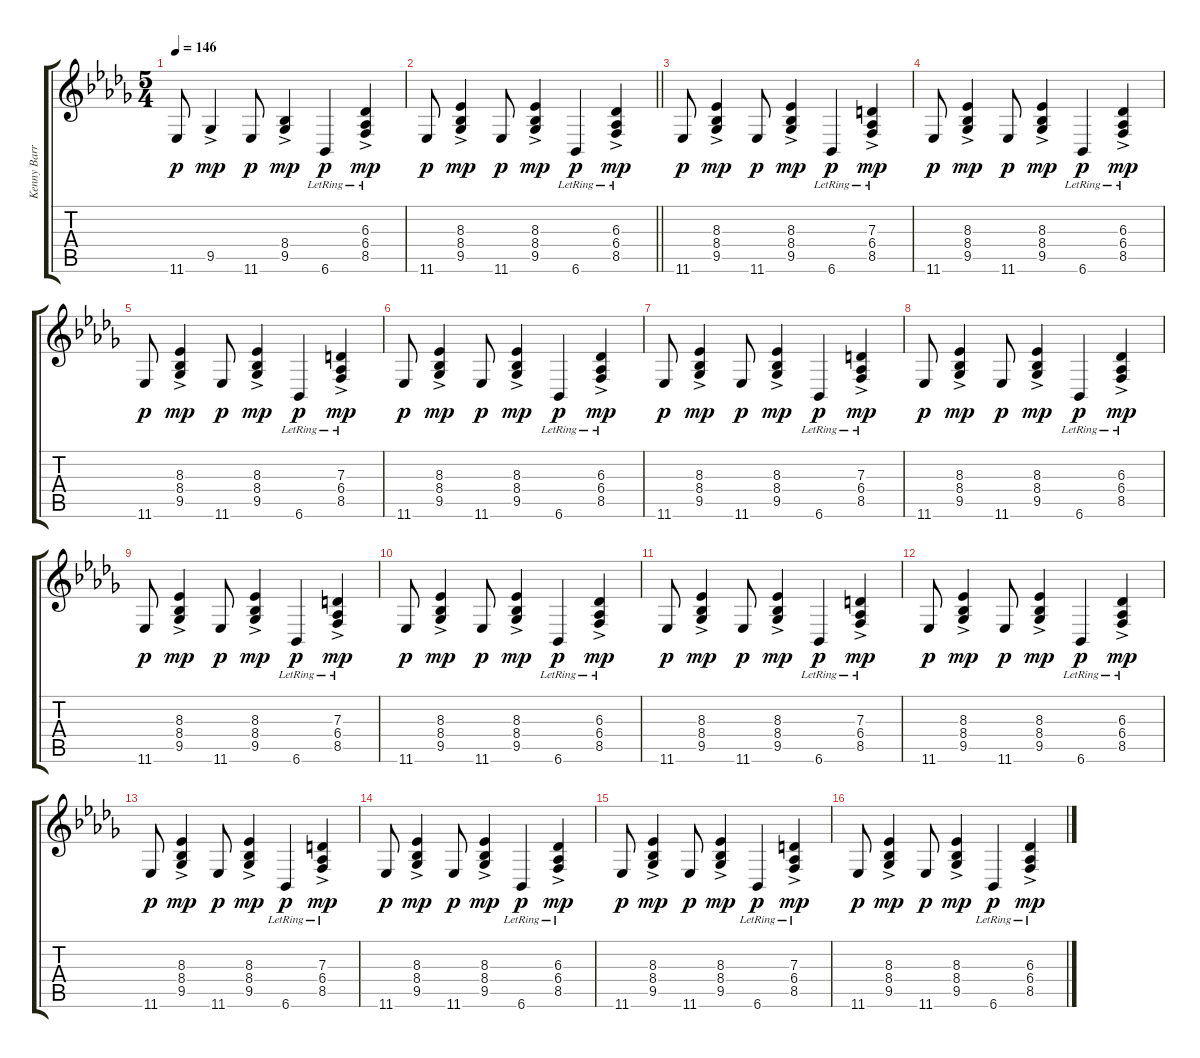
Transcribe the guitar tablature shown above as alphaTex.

\track ("Kenny Barron Piano Rhythm" "Kenny Barr") {instrument electricgrandpiano}
\staff {score tabs}
\tuning (E4 B3 G3 D3 A2 E2) {hide}
\ts (5 4)
\tempo 146
\clef g2
\ks db
11.6.8{dy p} 9.5{ac}.4{dy mp} 11.6.8{dy p} (8.4{ac} 9.5{ac}).4{dy mp} 6.6{lr}.4{dy p} (6.3{ac lr} 6.4{ac lr} 8.5{ac lr}).4{dy mp} |
\barLineRight lightlight
11.6.8{dy p} (8.3{ac} 8.4{ac} 9.5{ac}).4{dy mp} 11.6.8{dy p} (8.3{ac} 8.4{ac} 9.5{ac}).4{dy mp} 6.6{lr}.4{dy p} (6.3{ac lr} 6.4{ac lr} 8.5{ac lr}).4{dy mp} |
11.6.8{dy p} (8.3{ac} 8.4{ac} 9.5{ac}).4{dy mp} 11.6.8{dy p} (8.3{ac} 8.4{ac} 9.5{ac}).4{dy mp} 6.6{lr}.4{dy p} (7.3{ac lr} 6.4{ac lr} 8.5{ac lr}).4{dy mp} |
11.6.8{dy p} (8.3{ac} 8.4{ac} 9.5{ac}).4{dy mp} 11.6.8{dy p} (8.3{ac} 8.4{ac} 9.5{ac}).4{dy mp} 6.6{lr}.4{dy p} (6.3{ac lr} 6.4{ac lr} 8.5{ac lr}).4{dy mp} |
11.6.8{dy p} (8.3{ac} 8.4{ac} 9.5{ac}).4{dy mp} 11.6.8{dy p} (8.3{ac} 8.4{ac} 9.5{ac}).4{dy mp} 6.6{lr}.4{dy p} (7.3{ac lr} 6.4{ac lr} 8.5{ac lr}).4{dy mp} |
11.6.8{dy p} (8.3{ac} 8.4{ac} 9.5{ac}).4{dy mp} 11.6.8{dy p} (8.3{ac} 8.4{ac} 9.5{ac}).4{dy mp} 6.6{lr}.4{dy p} (6.3{ac lr} 6.4{ac lr} 8.5{ac lr}).4{dy mp} |
11.6.8{dy p} (8.3{ac} 8.4{ac} 9.5{ac}).4{dy mp} 11.6.8{dy p} (8.3{ac} 8.4{ac} 9.5{ac}).4{dy mp} 6.6{lr}.4{dy p} (7.3{ac lr} 6.4{ac lr} 8.5{ac lr}).4{dy mp} |
11.6.8{dy p} (8.3{ac} 8.4{ac} 9.5{ac}).4{dy mp} 11.6.8{dy p} (8.3{ac} 8.4{ac} 9.5{ac}).4{dy mp} 6.6{lr}.4{dy p} (6.3{ac lr} 6.4{ac lr} 8.5{ac lr}).4{dy mp} |
11.6.8{dy p} (8.3{ac} 8.4{ac} 9.5{ac}).4{dy mp} 11.6.8{dy p} (8.3{ac} 8.4{ac} 9.5{ac}).4{dy mp} 6.6{lr}.4{dy p} (7.3{ac lr} 6.4{ac lr} 8.5{ac lr}).4{dy mp} |
11.6.8{dy p} (8.3{ac} 8.4{ac} 9.5{ac}).4{dy mp} 11.6.8{dy p} (8.3{ac} 8.4{ac} 9.5{ac}).4{dy mp} 6.6{lr}.4{dy p} (6.3{ac lr} 6.4{ac lr} 8.5{ac lr}).4{dy mp} |
11.6.8{dy p} (8.3{ac} 8.4{ac} 9.5{ac}).4{dy mp} 11.6.8{dy p} (8.3{ac} 8.4{ac} 9.5{ac}).4{dy mp} 6.6{lr}.4{dy p} (7.3{ac lr} 6.4{ac lr} 8.5{ac lr}).4{dy mp} |
11.6.8{dy p} (8.3{ac} 8.4{ac} 9.5{ac}).4{dy mp} 11.6.8{dy p} (8.3{ac} 8.4{ac} 9.5{ac}).4{dy mp} 6.6{lr}.4{dy p} (6.3{ac lr} 6.4{ac lr} 8.5{ac lr}).4{dy mp} |
11.6.8{dy p} (8.3{ac} 8.4{ac} 9.5{ac}).4{dy mp} 11.6.8{dy p} (8.3{ac} 8.4{ac} 9.5{ac}).4{dy mp} 6.6{lr}.4{dy p} (7.3{ac lr} 6.4{ac lr} 8.5{ac lr}).4{dy mp} |
11.6.8{dy p} (8.3{ac} 8.4{ac} 9.5{ac}).4{dy mp} 11.6.8{dy p} (8.3{ac} 8.4{ac} 9.5{ac}).4{dy mp} 6.6{lr}.4{dy p} (6.3{ac lr} 6.4{ac lr} 8.5{ac lr}).4{dy mp} |
11.6.8{dy p} (8.3{ac} 8.4{ac} 9.5{ac}).4{dy mp} 11.6.8{dy p} (8.3{ac} 8.4{ac} 9.5{ac}).4{dy mp} 6.6{lr}.4{dy p} (7.3{ac lr} 6.4{ac lr} 8.5{ac lr}).4{dy mp} |
11.6.8{dy p} (8.3{ac} 8.4{ac} 9.5{ac}).4{dy mp} 11.6.8{dy p} (8.3{ac} 8.4{ac} 9.5{ac}).4{dy mp} 6.6{lr}.4{dy p} (6.3{ac lr} 6.4{ac lr} 8.5{ac lr}).4{dy mp}
